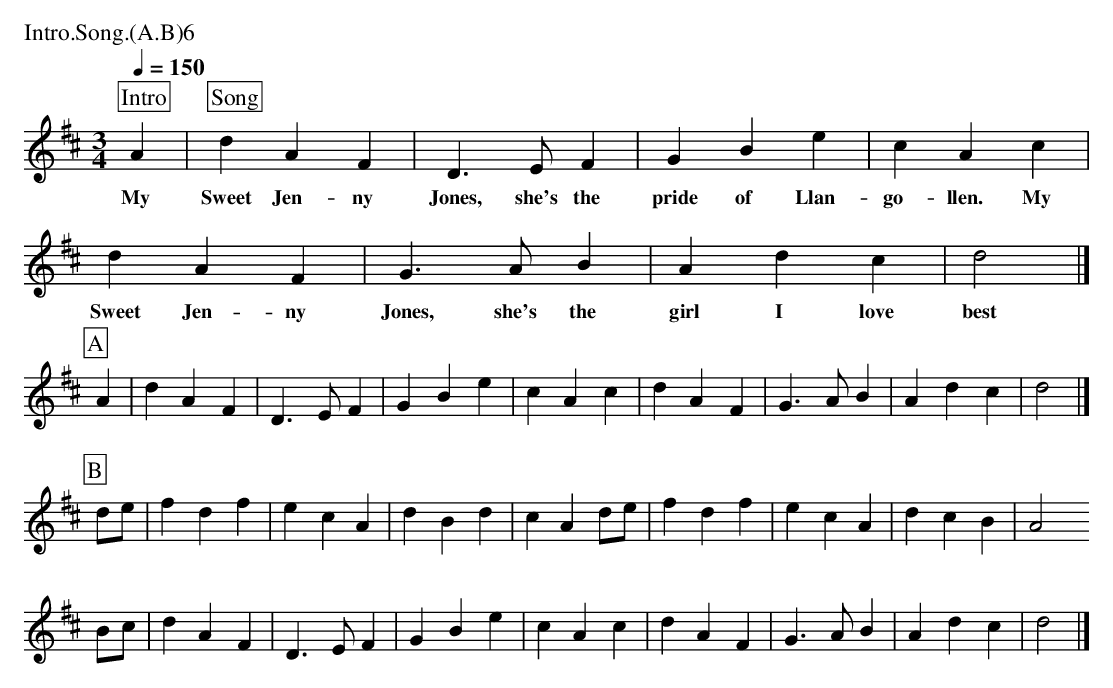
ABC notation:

X:1
T: Sweet Jenny Jones Adderbury
M:3/4
Q:1/4=150
P:Intro.Song.(A.B)6
K:D
P: Intro
A2 | \
w: My
P: Song
d2 A2 F2 | D3  E F2 | G2 B2 e2 | c2 A2 c2 |
w: Sweet Jen-ny Jones, she's the pride of Llan-go-llen.  My
d2 A2 F2 |G3  A B2 | A2 d2 c2 | d4    |]
w: Sweet Jen-ny Jones, she's the girl I love best
P:A
   A2 | d2 A2 F2 | D3  E F2 | G2 B2 e2 | c2 A2 \
   c2 | d2 A2 F2 | G3  A B2 | A2 d2 c2 | d4    |]
P:B
   de | f2 d2 f2 | e2 c2 A2 | d2 B2 d2 | c2 A2 \
   de | f2 d2 f2 | e2 c2 A2 | d2 c2 B2 | A4
   Bc | d2 A2 F2 | D3  E F2 | G2 B2 e2 | c2 A2 \
   c2 | d2 A2 F2 | G3  A B2 | A2 d2 c2 | d4    |]
W:
W:
W: Sing OY, then straight into the rounds
W:
W: My Sweet Jenny Jones, she's the pride of Llangollen
W: My Sweet Jenny Jones, she's the girl I love best
W:
